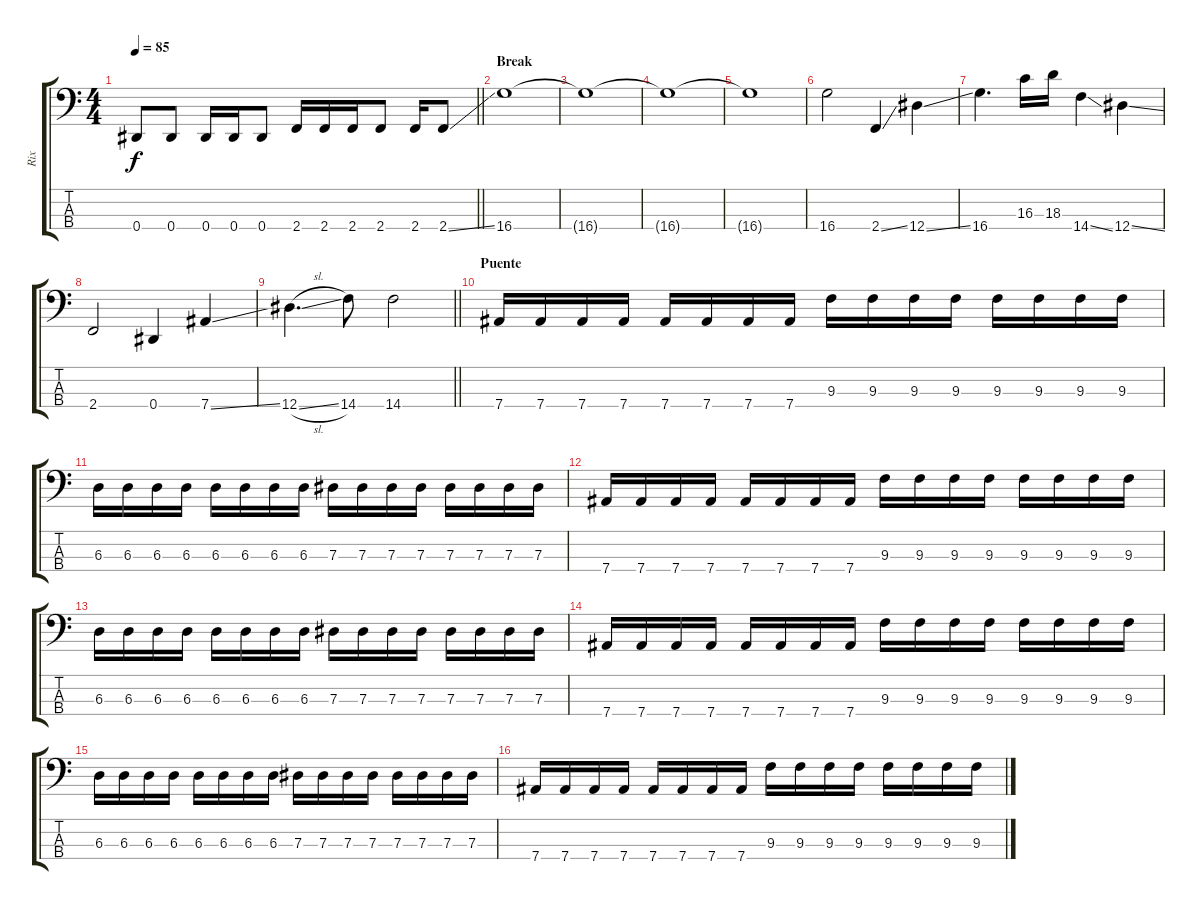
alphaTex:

\track ("Rix" "Rix") {instrument electricbasspick}
\staff {score tabs}
\tuning (Gb2 Db2 Ab1 Eb1) {hide}
\ts (4 4)
\tempo 85
\clef f4
\barLineRight lightlight
\ks c
0.4.8{dy f} 0.4.8 0.4.16 0.4.16 0.4.8 2.4.16 2.4.16 2.4.16 2.4.8 2.4.16 2.4{ss}.8 |
\section ("" "Break")
16.4.1{volume 0} |
16.4{t}.1 |
16.4{t}.1 |
16.4{t}.1 |
16.4.2{volume 16} 2.4{ss}.4 12.4{ss}.4 |
16.4.4{d} 16.3.16 18.3.16 14.4{ss}.4 12.4{ss}.4 |
2.4.2 0.4.4 7.4{ss}.4 |
\barLineRight lightlight
12.4{sl}.4{d} 14.4.8 14.4.2 |
\section ("" "Puente")
7.4.16 7.4.16 7.4.16 7.4.16 7.4.16 7.4.16 7.4.16 7.4.16 9.3.16 9.3.16 9.3.16 9.3.16 9.3.16 9.3.16 9.3.16 9.3.16 |
6.3.16 6.3.16 6.3.16 6.3.16 6.3.16 6.3.16 6.3.16 6.3.16 7.3.16 7.3.16 7.3.16 7.3.16 7.3.16 7.3.16 7.3.16 7.3.16 |
7.4.16 7.4.16 7.4.16 7.4.16 7.4.16 7.4.16 7.4.16 7.4.16 9.3.16 9.3.16 9.3.16 9.3.16 9.3.16 9.3.16 9.3.16 9.3.16 |
6.3.16 6.3.16 6.3.16 6.3.16 6.3.16 6.3.16 6.3.16 6.3.16 7.3.16 7.3.16 7.3.16 7.3.16 7.3.16 7.3.16 7.3.16 7.3.16 |
7.4.16 7.4.16 7.4.16 7.4.16 7.4.16 7.4.16 7.4.16 7.4.16 9.3.16 9.3.16 9.3.16 9.3.16 9.3.16 9.3.16 9.3.16 9.3.16 |
6.3.16 6.3.16 6.3.16 6.3.16 6.3.16 6.3.16 6.3.16 6.3.16 7.3.16 7.3.16 7.3.16 7.3.16 7.3.16 7.3.16 7.3.16 7.3.16 |
7.4.16 7.4.16 7.4.16 7.4.16 7.4.16 7.4.16 7.4.16 7.4.16 9.3.16 9.3.16 9.3.16 9.3.16 9.3.16 9.3.16 9.3.16 9.3.16
